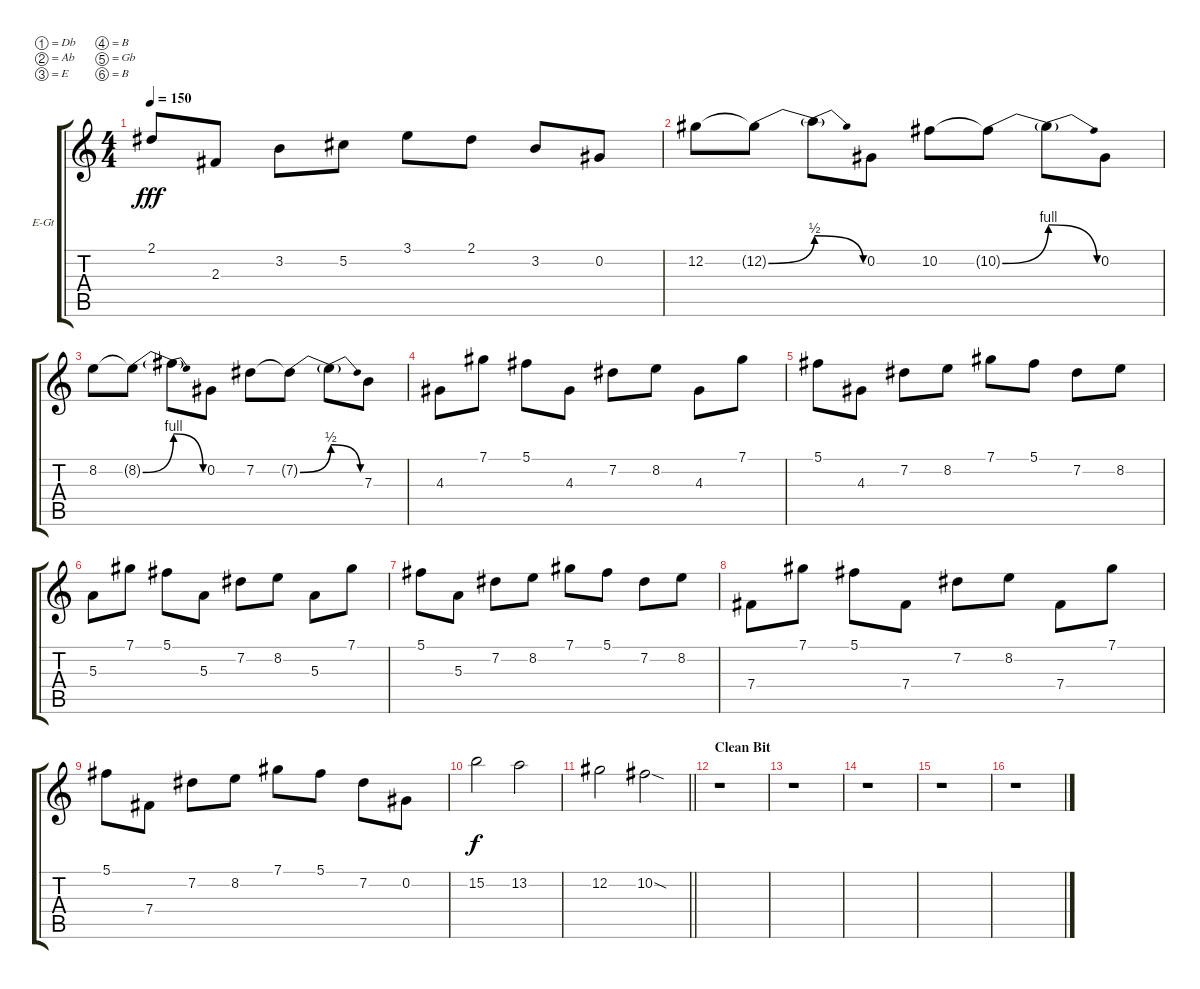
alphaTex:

\bracketExtendMode groupsimilarinstruments
\firstSystemTrackNameOrientation horizontal
\otherSystemsTrackNameOrientation horizontal
\track ("Robb Flynn (Distorted)" "E-Gt") {instrument distortionguitar}
\staff {score tabs}
\tuning (Db4 Ab3 E3 B2 Gb2 B1)
\ts (4 4)
\tempo 150
\clef g2
\ks c
2.1.8{dy fff} 2.3.8 3.2.8 5.2.8 3.1.8 2.1.8 3.2.8 0.2.8 |
12.2.8 12.2{be (bend 0 0 60 2) t}.8 12.2{be (release 0 2 60 0) t}.8 0.2.8 10.2.8 10.2{be (bend 0 0 60 4) t}.8 10.2{be (release 0 4 60 0) t}.8 0.2.8 |
8.2.8 8.2{be (bend 0 0 60 4) t}.8 8.2{be (release 0 4 60 0) t}.8 0.2.8 7.2.8 7.2{be (bend 0 0 60 2) t}.8 7.2{be (release 0 2 60 0) t}.8 7.3.8 |
4.3.8 7.1.8 5.1.8 4.3.8 7.2.8 8.2.8 4.3.8 7.1.8 |
5.1.8 4.3.8 7.2.8 8.2.8 7.1.8 5.1.8 7.2.8 8.2.8 |
5.3.8 7.1.8 5.1.8 5.3.8 7.2.8 8.2.8 5.3.8 7.1.8 |
5.1.8 5.3.8 7.2.8 8.2.8 7.1.8 5.1.8 7.2.8 8.2.8 |
7.4.8 7.1.8 5.1.8 7.4.8 7.2.8 8.2.8 7.4.8 7.1.8 |
5.1.8 7.4.8 7.2.8 8.2.8 7.1.8 5.1.8 7.2.8 0.2.8 |
15.2.2{dy f} 13.2.2 |
\barLineRight lightlight
12.2.2 10.2{sod}.2 |
\section ("" "Clean Bit")
r.1 |
r.1 |
r.1 |
r.1 |
r.1
